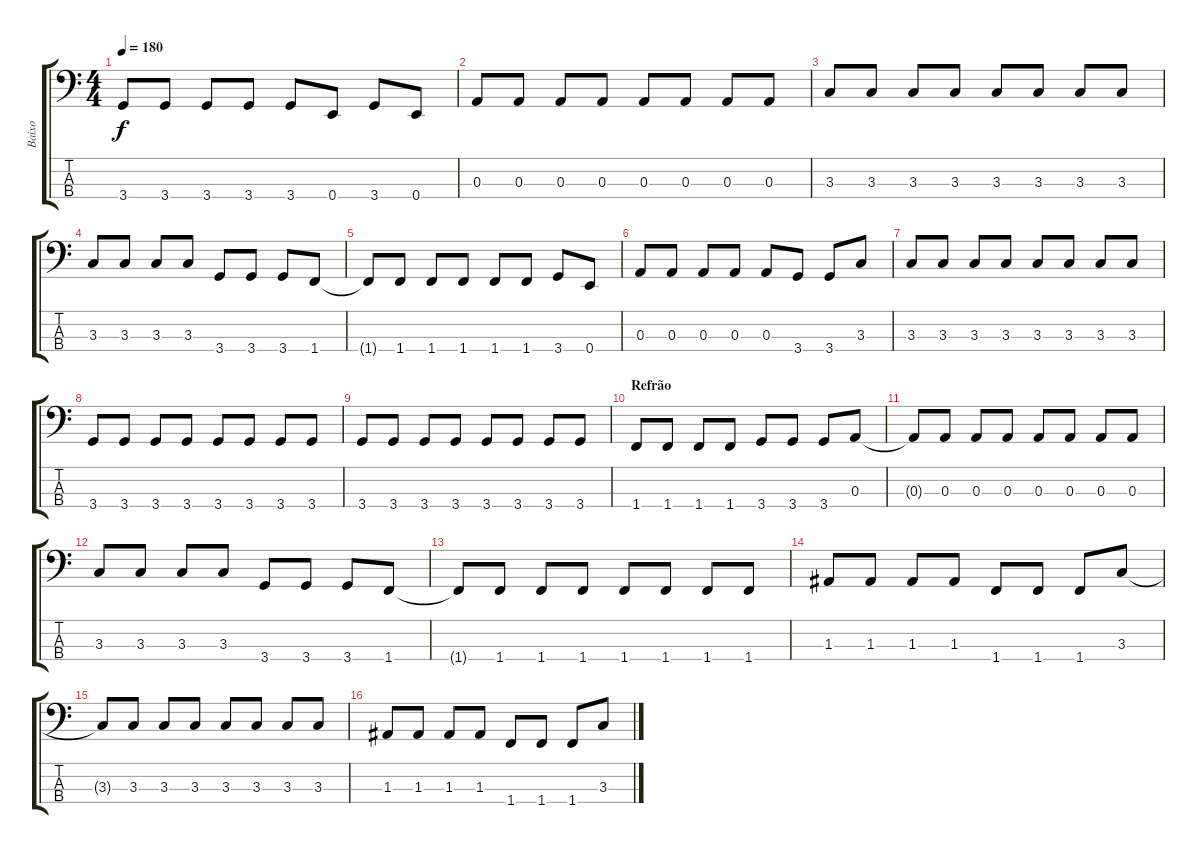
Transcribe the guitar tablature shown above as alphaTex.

\track ("Baixo" "Baixo") {instrument electricbassfinger}
\staff {score tabs}
\tuning (G2 D2 A1 E1) {hide}
\ts (4 4)
\tempo 180
\clef f4
\ks c
3.4.8{dy f} 3.4.8 3.4.8 3.4.8 3.4.8 0.4.8 3.4.8 0.4.8 |
0.3.8 0.3.8 0.3.8 0.3.8 0.3.8 0.3.8 0.3.8 0.3.8 |
3.3.8 3.3.8 3.3.8 3.3.8 3.3.8 3.3.8 3.3.8 3.3.8 |
3.3.8 3.3.8 3.3.8 3.3.8 3.4.8 3.4.8 3.4.8 1.4.8 |
1.4{t}.8 1.4.8 1.4.8 1.4.8 1.4.8 1.4.8 3.4.8 0.4.8 |
0.3.8 0.3.8 0.3.8 0.3.8 0.3.8 3.4.8 3.4.8 3.3.8 |
3.3.8 3.3.8 3.3.8 3.3.8 3.3.8 3.3.8 3.3.8 3.3.8 |
3.4.8 3.4.8 3.4.8 3.4.8 3.4.8 3.4.8 3.4.8 3.4.8 |
3.4.8 3.4.8 3.4.8 3.4.8 3.4.8 3.4.8 3.4.8 3.4.8 |
\section ("" "Refrão")
1.4.8 1.4.8 1.4.8 1.4.8 3.4.8 3.4.8 3.4.8 0.3.8 |
0.3{t}.8 0.3.8 0.3.8 0.3.8 0.3.8 0.3.8 0.3.8 0.3.8 |
3.3.8 3.3.8 3.3.8 3.3.8 3.4.8 3.4.8 3.4.8 1.4.8 |
1.4{t}.8 1.4.8 1.4.8 1.4.8 1.4.8 1.4.8 1.4.8 1.4.8 |
1.3.8 1.3.8 1.3.8 1.3.8 1.4.8 1.4.8 1.4.8 3.3.8 |
3.3{t}.8 3.3.8 3.3.8 3.3.8 3.3.8 3.3.8 3.3.8 3.3.8 |
1.3.8 1.3.8 1.3.8 1.3.8 1.4.8 1.4.8 1.4.8 3.3.8
